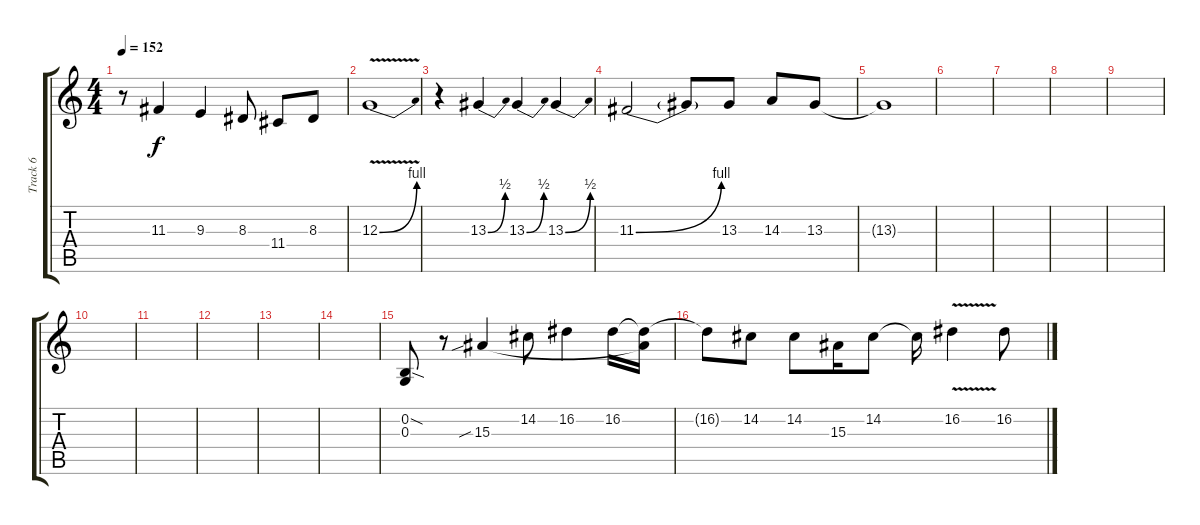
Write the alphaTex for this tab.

\track ("Track 6" "Track 6") {instrument electricgrandpiano}
\staff {score tabs}
\tuning (E4 B3 G3 D3 A2 E2) {hide}
\ts (4 4)
\tempo 152
\clef g2
\ks c
r.8{dy f} 11.3.4 9.3.4 8.3.8 11.4.8 8.3.8 |
12.3{be (bend 0 0 60 4) v}.1 |
r.4 13.3{be (bend 0 0 60 2)}.4 13.3{be (bend 0 0 60 2)}.4 13.3{be (bend 0 0 60 2)}.4 |
11.3{be (bend 0 0 60 4)}.2 11.3{t}.8 13.3.8 14.3.8 13.3.8 |
13.3{t}.1 |
|
|
|
|
|
|
|
|
|
(0.2{sod} 0.3).8 r.8 15.3{sib}.4 14.2.8 16.2.4 16.2.16 (16.2{t} 15.3{t}).16 |
16.2{t}.8 14.2.8 14.2.8 15.3.16 14.2.8 14.2{t}.16 16.2{v}.4 16.2.8
